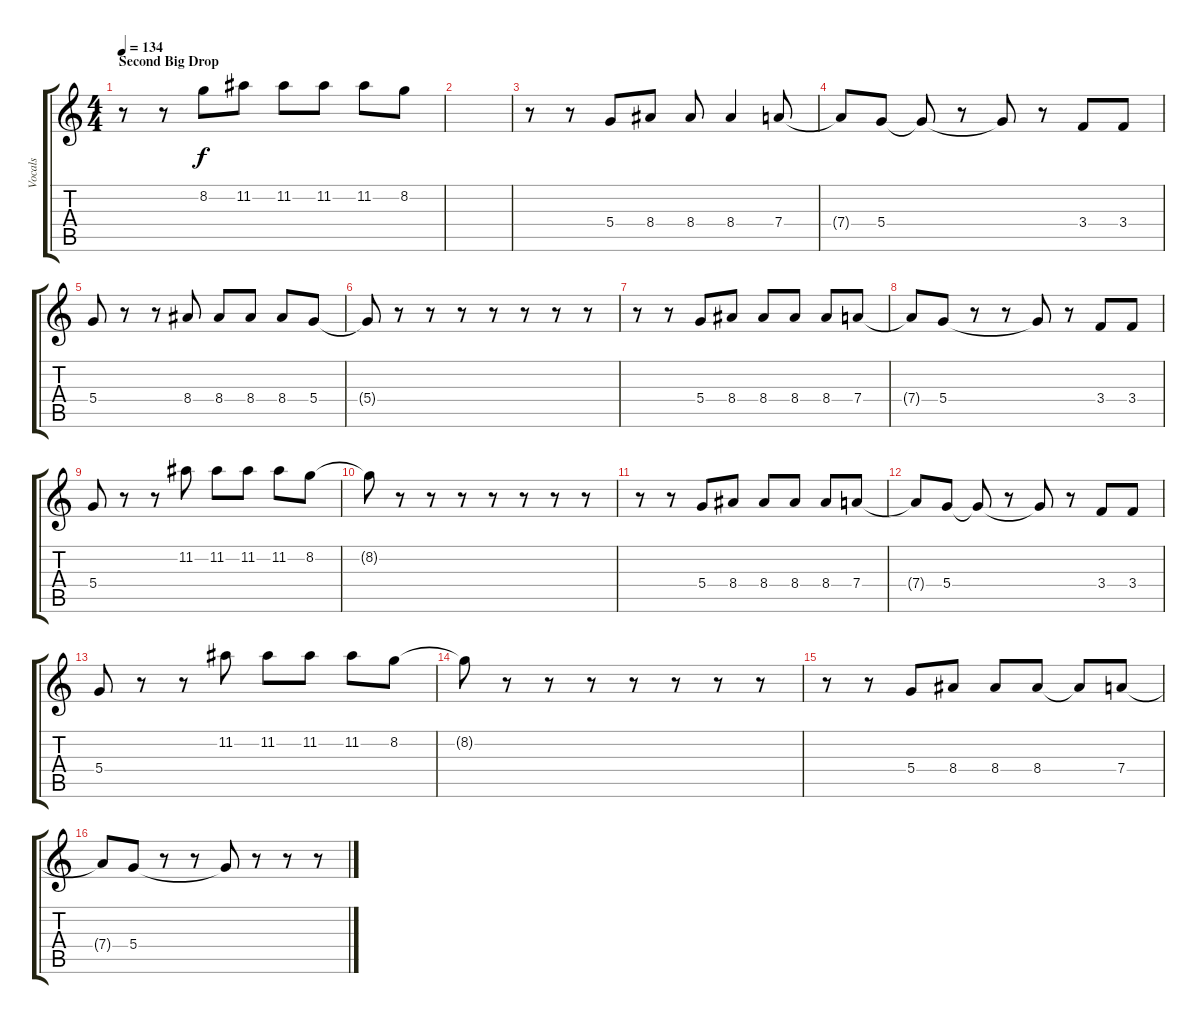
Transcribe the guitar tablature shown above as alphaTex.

\track ("Vocals" "Vocals") {instrument acousticguitarsteel}
\staff {score tabs}
\tuning (E4 B3 G3 D3 A2 E2) {hide}
\ts (4 4)
\section ("" "Second Big Drop")
\tempo 134
\clef g2
\ks c
r.8{dy f} r.8 8.2.8 11.2.8 11.2.8 11.2.8 11.2.8 8.2.8 |
|
r.8 r.8 5.4.8 8.4.8 8.4.8 8.4.4 7.4.8 |
7.4{t}.8 5.4.8 5.4{t}.8 r.8 5.4{t}.8 r.8 3.4.8 3.4.8 |
5.4.8 r.8 r.8 8.4.8 8.4.8 8.4.8 8.4.8 5.4.8 |
5.4{t}.8 r.8 r.8 r.8 r.8 r.8 r.8 r.8 |
r.8 r.8 5.4.8 8.4.8 8.4.8 8.4.8 8.4.8 7.4.8 |
7.4{t}.8 5.4.8 r.8 r.8 5.4{t}.8 r.8 3.4.8 3.4.8 |
5.4.8 r.8 r.8 11.2.8 11.2.8 11.2.8 11.2.8 8.2.8 |
8.2{t}.8 r.8 r.8 r.8 r.8 r.8 r.8 r.8 |
r.8 r.8 5.4.8 8.4.8 8.4.8 8.4.8 8.4.8 7.4.8 |
7.4{t}.8 5.4.8 5.4{t}.8 r.8 5.4{t}.8 r.8 3.4.8 3.4.8 |
5.4.8 r.8 r.8 11.2.8 11.2.8 11.2.8 11.2.8 8.2.8 |
8.2{t}.8 r.8 r.8 r.8 r.8 r.8 r.8 r.8 |
r.8 r.8 5.4.8 8.4.8 8.4.8 8.4.8 8.4{t}.8 7.4.8 |
7.4{t}.8 5.4.8 r.8 r.8 5.4{t}.8 r.8 r.8 r.8
